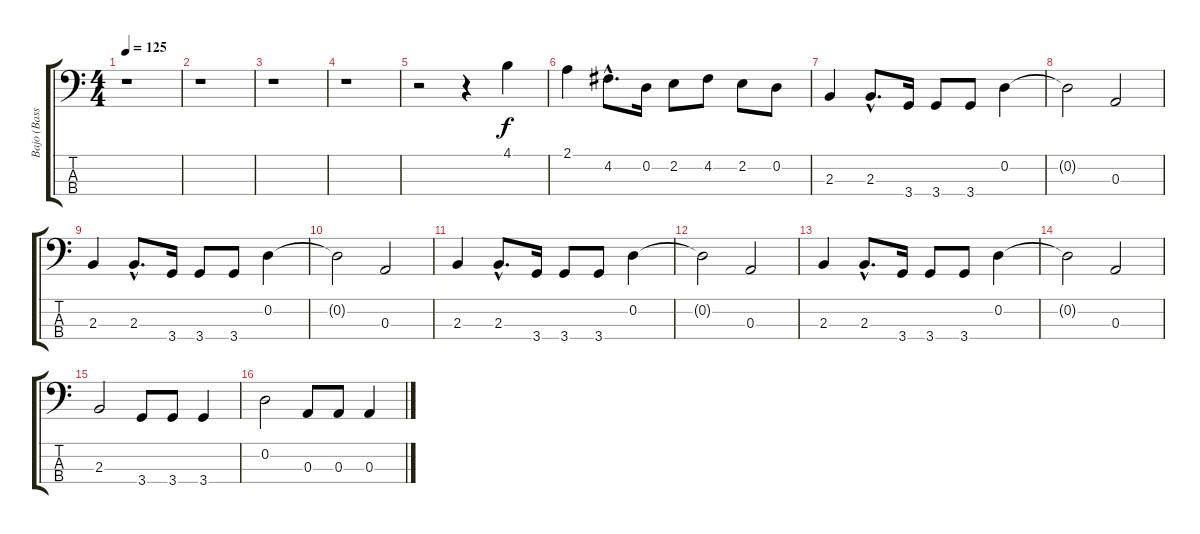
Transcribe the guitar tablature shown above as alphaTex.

\track ("Bajo (Bass)" "Bajo (Bass") {instrument slapbass2}
\staff {score tabs}
\tuning (G2 D2 A1 E1) {hide}
\ts (4 4)
\tempo 125
\clef f4
\ks c
r.1{dy f instrument slapbass2} |
r.1 |
r.1 |
r.1 |
r.2 r.4 4.1.4 |
2.1.4 4.2{hac}.8{d} 0.2.16 2.2.8 4.2.8 2.2.8 0.2.8 |
2.3.4 2.3{hac}.8{d} 3.4.16 3.4.8 3.4.8 0.2.4 |
0.2{t}.2 0.3.2 |
2.3.4 2.3{hac}.8{d} 3.4.16 3.4.8 3.4.8 0.2.4 |
0.2{t}.2 0.3.2 |
2.3.4 2.3{hac}.8{d} 3.4.16 3.4.8 3.4.8 0.2.4 |
0.2{t}.2 0.3.2 |
2.3.4 2.3{hac}.8{d} 3.4.16 3.4.8 3.4.8 0.2.4 |
0.2{t}.2 0.3.2 |
2.3.2 3.4.8 3.4.8 3.4.4 |
0.2.2 0.3.8 0.3.8 0.3.4
